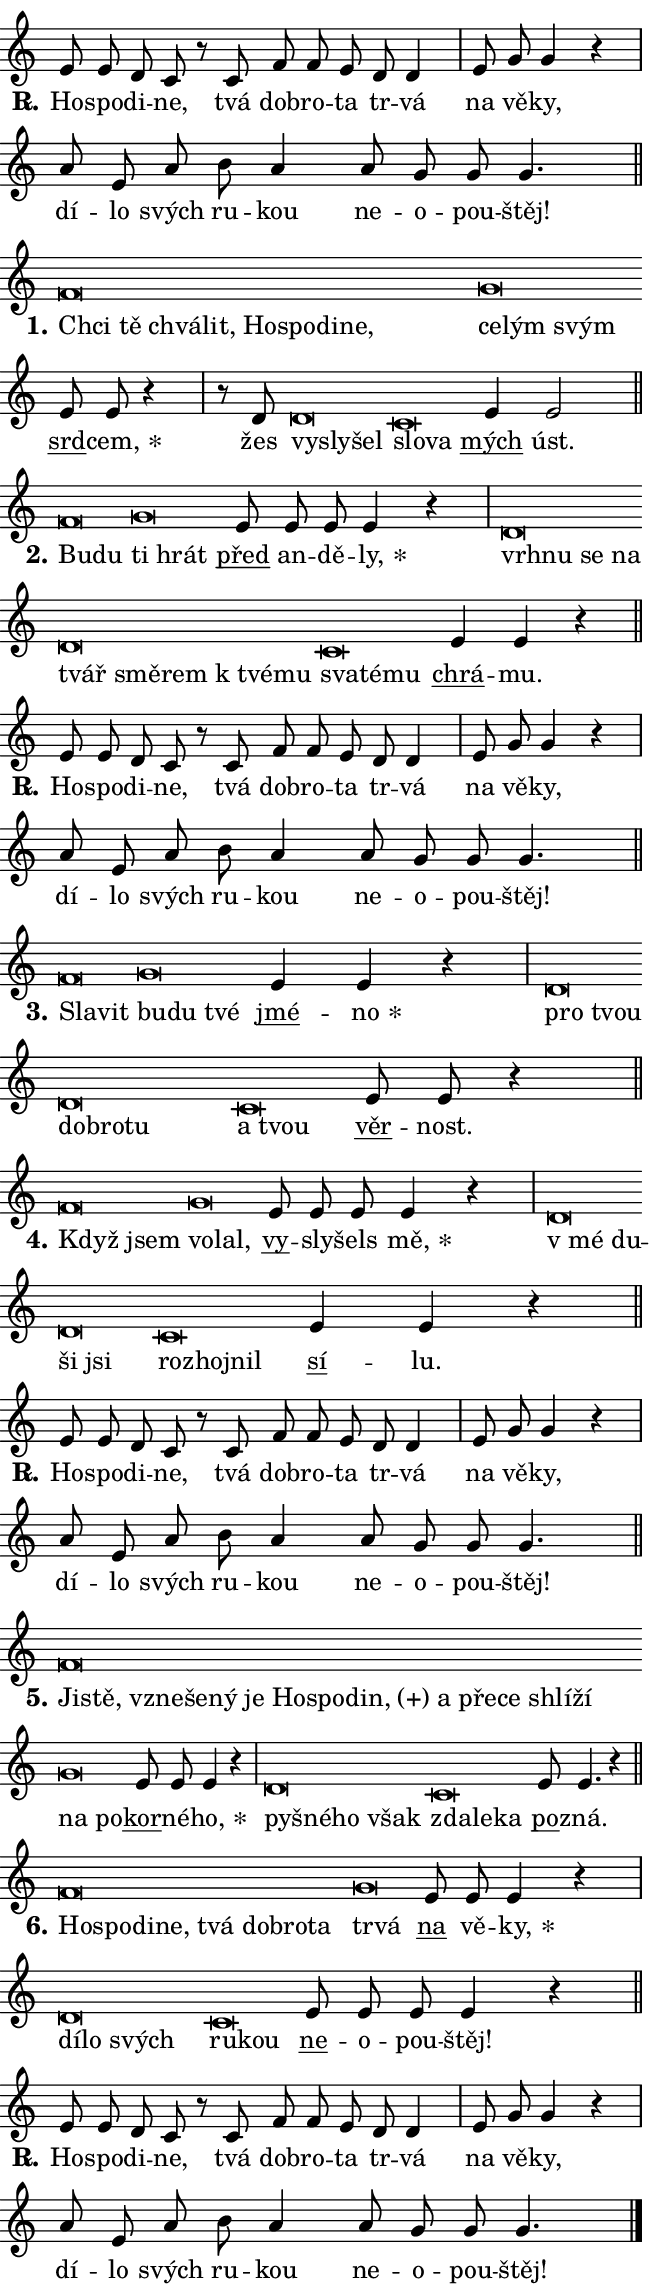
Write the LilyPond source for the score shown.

\version "2.24.0"
\header { tagline = "" }
\paper {
  indent = 0\cm
  top-margin = 0\cm
  right-margin = 0.13\cm % to fit lyric hyphens
  bottom-margin = 0\cm
  left-margin = 0\cm
  paper-width = 11\cm
  page-breaking = #ly:one-page-breaking
  system-system-spacing.basic-distance = #11
  score-system-spacing.basic-distance = #11
  ragged-last = ##f
}


%% Author: Thomas Morley
%% https://lists.gnu.org/archive/html/lilypond-user/2020-05/msg00002.html
#(define (line-position grob)
"Returns position of @var[grob} in current system:
   @code{'start}, if at first time-step
   @code{'end}, if at last time-step
   @code{'middle} otherwise
"
  (let* ((col (ly:item-get-column grob))
         (ln (ly:grob-object col 'left-neighbor))
         (rn (ly:grob-object col 'right-neighbor))
         (col-to-check-left (if (ly:grob? ln) ln col))
         (col-to-check-right (if (ly:grob? rn) rn col))
         (break-dir-left
           (and
             (ly:grob-property col-to-check-left 'non-musical #f)
             (ly:item-break-dir col-to-check-left)))
         (break-dir-right
           (and
             (ly:grob-property col-to-check-right 'non-musical #f)
             (ly:item-break-dir col-to-check-right))))
        (cond ((eqv? 1 break-dir-left) 'start)
              ((eqv? -1 break-dir-right) 'end)
              (else 'middle))))

#(define (tranparent-at-line-position vctor)
  (lambda (grob)
  "Relying on @code{line-position} select the relevant enry from @var{vctor}.
Used to determine transparency,"
    (case (line-position grob)
      ((end) (not (vector-ref vctor 0)))
      ((middle) (not (vector-ref vctor 1)))
      ((start) (not (vector-ref vctor 2))))))

noteHeadBreakVisibility =
#(define-music-function (break-visibility)(vector?)
"Makes @code{NoteHead}s transparent relying on @var{break-visibility}"
#{
  \override NoteHead.transparent =
    #(tranparent-at-line-position break-visibility)
#})

#(define delete-ledgers-for-transparent-note-heads
  (lambda (grob)
    "Reads whether a @code{NoteHead} is transparent.
If so this @code{NoteHead} is removed from @code{'note-heads} from
@var{grob}, which is supposed to be @code{LedgerLineSpanner}.
As a result ledgers are not printed for this @code{NoteHead}"
    (let* ((nhds-array (ly:grob-object grob 'note-heads))
           (nhds-list
             (if (ly:grob-array? nhds-array)
                 (ly:grob-array->list nhds-array)
                 '()))
           ;; Relies on the transparent-property being done before
           ;; Staff.LedgerLineSpanner.after-line-breaking is executed.
           ;; This is fragile ...
           (to-keep
             (remove
               (lambda (nhd)
                 (ly:grob-property nhd 'transparent #f))
               nhds-list)))
      ;; TODO find a better method to iterate over grob-arrays, similiar
      ;; to filter/remove etc for lists
      ;; For now rebuilt from scratch
      (set! (ly:grob-object grob 'note-heads)  '())
      (for-each
        (lambda (nhd)
          (ly:pointer-group-interface::add-grob grob 'note-heads nhd))
        to-keep))))

squashNotes = {
  \override NoteHead.X-extent = #'(-0.2 . 0.2)
  \override NoteHead.Y-extent = #'(-0.75 . 0)
  \override NoteHead.stencil =
    #(lambda (grob)
       (let ((pos (ly:grob-property grob 'staff-position)))
         (begin
           (if (< pos -7) (display "ERROR: Lower brevis then expected\n") (display ""))
           (if (<= pos -6) ly:text-interface::print ly:note-head::print))))
}
unSquashNotes = {
  \revert NoteHead.X-extent
  \revert NoteHead.Y-extent
  \revert NoteHead.stencil
}

hideNotes = \noteHeadBreakVisibility #begin-of-line-visible
unHideNotes = \noteHeadBreakVisibility #all-visible

% work-around for resetting accidentals
% https://lilypond.org/doc/v2.23/Documentation/notation/displaying-rhythms#unmetered-music
cadenzaMeasure = {
  \cadenzaOff
  \partial 1024 s1024
  \cadenzaOn
}

#(define-markup-command (accent layout props text) (markup?)
  "Underline accented syllable"
  (interpret-markup layout props
    #{\markup \override #'(offset . 4.3) \underline { #text }#}))

responsum = \markup \concat {
  "R" \hspace #-1.05 \path #0.1 #'((moveto 0 0.07) (lineto 0.9 0.8)) \hspace #0.05 "."
}

spaceSize = #0.6828661417322834 % exact space size for TeX Gyre Schola

\layout {
  \context {
    \Staff
    \remove "Time_signature_engraver"
    \override LedgerLineSpanner.after-line-breaking = #delete-ledgers-for-transparent-note-heads
  }
  \context {
    \Lyrics {
      \override LyricSpace.minimum-distance = \spaceSize
      \override LyricText.font-name = #"TeX Gyre Schola"
      \override LyricText.font-size = 1
      \override StanzaNumber.font-name = #"TeX Gyre Schola Bold"
      \override StanzaNumber.font-size = 1
    }
  }
  \context {
    \Score 
    \override NoteHead.text =
      #(lambda (grob) 
        (let ((pos (ly:grob-property grob 'staff-position)))
          #{\markup {
            \combine
              \halign #-0.55 \raise #(if (= pos -6) 0 0.5) \override #'(thickness . 2) \draw-line #'(3.2 . 0)
              \musicglyph "noteheads.sM1"
          }#}))
  }
}

% magnetic-lyrics.ily
%
%   written by
%     Jean Abou Samra <jean@abou-samra.fr>
%     Werner Lemberg <wl@gnu.org>
%
%   adapted by
%     Jiri Hon <jiri.hon@gmail.com>
%
% Version 2022-Apr-15

% https://www.mail-archive.com/lilypond-user@gnu.org/msg149350.html

#(define (Left_hyphen_pointer_engraver context)
   "Collect syllable-hyphen-syllable occurrences in lyrics and store
them in properties.  This engraver only looks to the left.  For
example, if the lyrics input is @code{foo -- bar}, it does the
following.

@itemize @bullet
@item
Set the @code{text} property of the @code{LyricHyphen} grob between
@q{foo} and @q{bar} to @code{foo}.

@item
Set the @code{left-hyphen} property of the @code{LyricText} grob with
text @q{foo} to the @code{LyricHyphen} grob between @q{foo} and
@q{bar}.
@end itemize

Use this auxiliary engraver in combination with the
@code{lyric-@/text::@/apply-@/magnetic-@/offset!} hook."
   (let ((hyphen #f)
         (text #f))
     (make-engraver
      (acknowledgers
       ((lyric-syllable-interface engraver grob source-engraver)
        (set! text grob)))
      (end-acknowledgers
       ((lyric-hyphen-interface engraver grob source-engraver)
        ;(when (not (grob::has-interface grob 'lyric-space-interface))
          (set! hyphen grob)));)
      ((stop-translation-timestep engraver)
       (when (and text hyphen)
         (ly:grob-set-object! text 'left-hyphen hyphen))
       (set! text #f)
       (set! hyphen #f)))))

#(define (lyric-text::apply-magnetic-offset! grob)
   "If the space between two syllables is less than the value in
property @code{LyricText@/.details@/.squash-threshold}, move the right
syllable to the left so that it gets concatenated with the left
syllable.

Use this function as a hook for
@code{LyricText@/.after-@/line-@/breaking} if the
@code{Left_@/hyphen_@/pointer_@/engraver} is active."
   (let ((hyphen (ly:grob-object grob 'left-hyphen #f)))
     (when hyphen
       (let ((left-text (ly:spanner-bound hyphen LEFT)))
         (when (grob::has-interface left-text 'lyric-syllable-interface)
           (let* ((common (ly:grob-common-refpoint grob left-text X))
                  (this-x-ext (ly:grob-extent grob common X))
                  (left-x-ext
                   (begin
                     ;; Trigger magnetism for left-text.
                     (ly:grob-property left-text 'after-line-breaking)
                     (ly:grob-extent left-text common X)))
                  ;; `delta` is the gap width between two syllables.
                  (delta (- (interval-start this-x-ext)
                            (interval-end left-x-ext)))
                  (details (ly:grob-property grob 'details))
                  (threshold (assoc-get 'squash-threshold details 0.2)))
             (when (< delta threshold)
               (let* (;; We have to manipulate the input text so that
                      ;; ligatures crossing syllable boundaries are not
                      ;; disabled.  For languages based on the Latin
                      ;; script this is essentially a beautification.
                      ;; However, for non-Western scripts it can be a
                      ;; necessity.
                      (lt (ly:grob-property left-text 'text))
                      (rt (ly:grob-property grob 'text))
                      (is-space (grob::has-interface hyphen 'lyric-space-interface))
                      (space (if is-space " " ""))
                      (extra-delta (if is-space spaceSize 0))
                      ;; Append new syllable.
                      (ltrt-space (if (and (string? lt) (string? rt))
                                (string-append lt space rt)
                                (make-concat-markup (list lt space rt))))
                      ;; Right-align `ltrt` to the right side.
                      (ltrt-space-markup (grob-interpret-markup
                               grob
                               (make-translate-markup
                                (cons (interval-length this-x-ext) 0)
                                (make-right-align-markup ltrt-space)))))
                 (begin
                   ;; Don't print `left-text`.
                   (ly:grob-set-property! left-text 'stencil #f)
                   ;; Set text and stencil (which holds all collected
                   ;; syllables so far) and shift it to the left.
                   (ly:grob-set-property! grob 'text ltrt-space)
                   (ly:grob-set-property! grob 'stencil ltrt-space-markup)
                   (ly:grob-translate-axis! grob (- (- delta extra-delta)) X))))))))))


#(define (lyric-hyphen::displace-bounds-first grob)
   ;; Make very sure this callback isn't triggered too early.
   (let ((left (ly:spanner-bound grob LEFT))
         (right (ly:spanner-bound grob RIGHT)))
     (ly:grob-property left 'after-line-breaking)
     (ly:grob-property right 'after-line-breaking)
     (ly:lyric-hyphen::print grob)))

squashThreshold = #0.4

\layout {
  \context {
    \Lyrics
    \consists #Left_hyphen_pointer_engraver
    \override LyricText.after-line-breaking =
      #lyric-text::apply-magnetic-offset!
    \override LyricHyphen.stencil = #lyric-hyphen::displace-bounds-first
    \override LyricText.details.squash-threshold = \squashThreshold
    \override LyricHyphen.minimum-distance = 0
    \override LyricHyphen.minimum-length = \squashThreshold
  }
}

squashText = \override LyricText.details.squash-threshold = 9999
unSquashText = \override LyricText.details.squash-threshold = \squashThreshold

leftText = \override LyricText.self-alignment-X = #LEFT
unLeftText = \revert LyricText.self-alignment-X

starOffset = #(lambda (grob) 
                (let ((x_offset (ly:self-alignment-interface::aligned-on-x-parent grob)))
                  (if (= x_offset 0) 0 (+ x_offset 1.2))))

star = #(define-music-function (syllable)(string?)
"Append star separator at the end of a syllable"
#{
  \once \override LyricText.X-offset = #starOffset
  \lyricmode { \markup {
    #syllable
    \override #'((font-name . "TeX Gyre Schola Bold")) \hspace #0.2 \lower #0.65 \larger "*"
  } }
#})

starAccent = #(define-music-function (syllable)(string?)
"Append star separator at the end of a syllable and make accent"
#{
  \once \override LyricText.X-offset = #starOffset
  \lyricmode { \markup {
    \accent #syllable
    \override #'((font-name . "TeX Gyre Schola Bold")) \hspace #0.2 \lower #0.65 \larger "*"
  } }
#})

breath = #(define-music-function (syllable)(string?)
"Append breathing indicator at the end of a syllable"
#{
  \lyricmode { \markup { #syllable "+" } }
#})

optionalBreath = #(define-music-function (syllable)(string?)
"Append optional breathing indicator at the end of a syllable"
#{
  \lyricmode { \markup { #syllable "(+)" } }
#})


\score {
    <<
        \new Voice = "melody" { \cadenzaOn \key c \major \relative { e'8 e d c r c \bar "" f f e \bar "" d d4 \cadenzaMeasure \bar "|" e8 g g4 r \cadenzaMeasure \bar "|" a8 e a \bar "" b a4 \bar "" a8 g g g4. \cadenzaMeasure \bar "||" \break } }
        \new Lyrics \lyricsto "melody" { \lyricmode { \set stanza = \responsum
Ho -- spo -- di -- ne, tvá dob -- ro -- ta tr -- vá na vě -- ky, dí -- lo svých ru -- kou ne -- o -- pou -- štěj! } }
    >>
    \layout {}
}

\score {
    <<
        \new Voice = "melody" { \cadenzaOn \key c \major \relative { \squashNotes f'\breve*1/16 \hideNotes \breve*1/16 \bar "" \breve*1/16 \bar "" \breve*1/16 \bar "" \breve*1/16 \bar "" \breve*1/16 \bar "" \breve*1/16 \breve*1/16 \bar "" \unHideNotes \unSquashNotes \squashNotes g\breve*1/16 \hideNotes \breve*1/16 \breve*1/16 \bar "" \unHideNotes \unSquashNotes \bar "" e8 e r4 \cadenzaMeasure \bar "|" r8 d8 \squashNotes d\breve*1/16 \hideNotes \breve*1/16 \breve*1/16 \bar "" \unHideNotes \unSquashNotes \squashNotes c\breve*1/16 \hideNotes \breve*1/16 \bar "" \unHideNotes \unSquashNotes \bar "" e4 e2 \cadenzaMeasure \bar "||" \break } }
        \new Lyrics \lyricsto "melody" { \lyricmode { \set stanza = "1."
\leftText Chci \squashText tě chvá -- lit, Ho -- spo -- di -- ne, \unSquashText ce -- \squashText lým svým \unLeftText \unSquashText \markup \accent srd -- \star cem, žes \leftText vy -- \squashText sly -- šel \unSquashText slo -- \squashText va \unLeftText \unSquashText \markup \accent mých úst. } }
    >>
    \layout {}
}

\score {
    <<
        \new Voice = "melody" { \cadenzaOn \key c \major \relative { \squashNotes f'\breve*1/16 \hideNotes \breve*1/16 \bar "" \unHideNotes \unSquashNotes \squashNotes g\breve*1/16 \hideNotes \breve*1/16 \bar "" \unHideNotes \unSquashNotes \bar "" e8 e e e4 r \cadenzaMeasure \bar "|" \squashNotes d\breve*1/16 \hideNotes \breve*1/16 \bar "" \breve*1/16 \bar "" \breve*1/16 \bar "" \breve*1/16 \bar "" \breve*1/16 \bar "" \breve*1/16 \bar "" \breve*1/16 \breve*1/16 \bar "" \unHideNotes \unSquashNotes \squashNotes c\breve*1/16 \hideNotes \breve*1/16 \breve*1/16 \bar "" \unHideNotes \unSquashNotes \bar "" e4 e r \cadenzaMeasure \bar "||" \break } }
        \new Lyrics \lyricsto "melody" { \lyricmode { \set stanza = "2."
\leftText Bu -- \squashText du \unSquashText ti \squashText hrát \unLeftText \unSquashText \markup \accent před an -- dě -- \star ly, \leftText vrh -- \squashText nu se na tvář smě -- rem "k tvé" -- mu \unSquashText sva -- \squashText té -- mu \unLeftText \unSquashText \markup \accent chrá -- mu. } }
    >>
    \layout {}
}

\score {
    <<
        \new Voice = "melody" { \cadenzaOn \key c \major \relative { e'8 e d c r c \bar "" f f e \bar "" d d4 \cadenzaMeasure \bar "|" e8 g g4 r \cadenzaMeasure \bar "|" a8 e a \bar "" b a4 \bar "" a8 g g g4. \cadenzaMeasure \bar "||" \break } }
        \new Lyrics \lyricsto "melody" { \lyricmode { \set stanza = \responsum
Ho -- spo -- di -- ne, tvá dob -- ro -- ta tr -- vá na vě -- ky, dí -- lo svých ru -- kou ne -- o -- pou -- štěj! } }
    >>
    \layout {}
}

\score {
    <<
        \new Voice = "melody" { \cadenzaOn \key c \major \relative { \squashNotes f'\breve*1/16 \hideNotes \breve*1/16 \bar "" \unHideNotes \unSquashNotes \squashNotes g\breve*1/16 \hideNotes \breve*1/16 \breve*1/16 \bar "" \unHideNotes \unSquashNotes \bar "" e4 e r \cadenzaMeasure \bar "|" \squashNotes d\breve*1/16 \hideNotes \breve*1/16 \bar "" \breve*1/16 \bar "" \breve*1/16 \breve*1/16 \bar "" \unHideNotes \unSquashNotes \squashNotes c\breve*1/16 \hideNotes \breve*1/16 \bar "" \unHideNotes \unSquashNotes \bar "" e8 e r4 \cadenzaMeasure \bar "||" \break } }
        \new Lyrics \lyricsto "melody" { \lyricmode { \set stanza = "3."
\leftText Sla -- \squashText vit \unSquashText bu -- \squashText du tvé \unLeftText \unSquashText \markup \accent jmé -- \star no \leftText pro \squashText tvou dob -- ro -- tu \unSquashText a \squashText tvou \unLeftText \unSquashText \markup \accent věr -- nost. } }
    >>
    \layout {}
}

\score {
    <<
        \new Voice = "melody" { \cadenzaOn \key c \major \relative { \squashNotes f'\breve*1/16 \hideNotes \breve*1/16 \bar "" \unHideNotes \unSquashNotes \squashNotes g\breve*1/16 \hideNotes \breve*1/16 \bar "" \unHideNotes \unSquashNotes \bar "" e8 e e e4 r \cadenzaMeasure \bar "|" \squashNotes d\breve*1/16 \hideNotes \breve*1/16 \bar "" \breve*1/16 \breve*1/16 \bar "" \unHideNotes \unSquashNotes \squashNotes c\breve*1/16 \hideNotes \breve*1/16 \breve*1/16 \bar "" \unHideNotes \unSquashNotes \bar "" e4 e r \cadenzaMeasure \bar "||" \break } }
        \new Lyrics \lyricsto "melody" { \lyricmode { \set stanza = "4."
\leftText Když \squashText jsem \unSquashText vo -- \squashText lal, \unLeftText \unSquashText \markup \accent vy -- sly -- šels \star mě, \leftText "v mé" \squashText du -- ši jsi \unSquashText roz -- \squashText hoj -- nil \unLeftText \unSquashText \markup \accent sí -- lu. } }
    >>
    \layout {}
}

\score {
    <<
        \new Voice = "melody" { \cadenzaOn \key c \major \relative { e'8 e d c r c \bar "" f f e \bar "" d d4 \cadenzaMeasure \bar "|" e8 g g4 r \cadenzaMeasure \bar "|" a8 e a \bar "" b a4 \bar "" a8 g g g4. \cadenzaMeasure \bar "||" \break } }
        \new Lyrics \lyricsto "melody" { \lyricmode { \set stanza = \responsum
Ho -- spo -- di -- ne, tvá dob -- ro -- ta tr -- vá na vě -- ky, dí -- lo svých ru -- kou ne -- o -- pou -- štěj! } }
    >>
    \layout {}
}

\score {
    <<
        \new Voice = "melody" { \cadenzaOn \key c \major \relative { \squashNotes f'\breve*1/16 \hideNotes \breve*1/16 \bar "" \breve*1/16 \bar "" \breve*1/16 \bar "" \breve*1/16 \bar "" \breve*1/16 \bar "" \breve*1/16 \bar "" \breve*1/16 \bar "" \breve*1/16 \bar "" \breve*1/16 \bar "" \breve*1/16 \bar "" \breve*1/16 \bar "" \breve*1/16 \breve*1/16 \bar "" \unHideNotes \unSquashNotes \squashNotes g\breve*1/16 \hideNotes \breve*1/16 \bar "" \unHideNotes \unSquashNotes \bar "" e8 e e4 r \cadenzaMeasure \bar "|" \squashNotes d\breve*1/16 \hideNotes \breve*1/16 \bar "" \breve*1/16 \breve*1/16 \bar "" \unHideNotes \unSquashNotes \squashNotes c\breve*1/16 \hideNotes \breve*1/16 \breve*1/16 \bar "" \unHideNotes \unSquashNotes \bar "" e8 e4. r4 \cadenzaMeasure \bar "||" \break } }
        \new Lyrics \lyricsto "melody" { \lyricmode { \set stanza = "5."
\leftText Ji -- \squashText stě, vzne -- še -- ný je Ho -- spo -- \optionalBreath din, a pře -- ce shlí -- ží \unSquashText na \squashText po -- \unLeftText \unSquashText \markup \accent kor -- né -- \star ho, \leftText py -- \squashText šné -- ho však \unSquashText zda -- \squashText le -- ka \unLeftText \unSquashText \markup \accent po -- zná. } }
    >>
    \layout {}
}

\score {
    <<
        \new Voice = "melody" { \cadenzaOn \key c \major \relative { \squashNotes f'\breve*1/16 \hideNotes \breve*1/16 \bar "" \breve*1/16 \bar "" \breve*1/16 \bar "" \breve*1/16 \bar "" \breve*1/16 \bar "" \breve*1/16 \breve*1/16 \bar "" \unHideNotes \unSquashNotes \squashNotes g\breve*1/16 \hideNotes \breve*1/16 \bar "" \unHideNotes \unSquashNotes \bar "" e8 e e4 r \cadenzaMeasure \bar "|" \squashNotes d\breve*1/16 \hideNotes \breve*1/16 \breve*1/16 \bar "" \unHideNotes \unSquashNotes \squashNotes c\breve*1/16 \hideNotes \breve*1/16 \bar "" \unHideNotes \unSquashNotes \bar "" e8 e e e4 r \cadenzaMeasure \bar "||" \break } }
        \new Lyrics \lyricsto "melody" { \lyricmode { \set stanza = "6."
\leftText Ho -- \squashText spo -- di -- ne, tvá dob -- ro -- ta \unSquashText tr -- \squashText vá \unLeftText \unSquashText \markup \accent na vě -- \star ky, \leftText dí -- \squashText lo svých \unSquashText ru -- \squashText kou \unLeftText \unSquashText \markup \accent ne -- o -- pou -- štěj! } }
    >>
    \layout {}
}

\score {
    <<
        \new Voice = "melody" { \cadenzaOn \key c \major \relative { e'8 e d c r c \bar "" f f e \bar "" d d4 \cadenzaMeasure \bar "|" e8 g g4 r \cadenzaMeasure \bar "|" a8 e a \bar "" b a4 \bar "" a8 g g g4. \cadenzaMeasure \bar "||" \break } \bar "|." }
        \new Lyrics \lyricsto "melody" { \lyricmode { \set stanza = \responsum
Ho -- spo -- di -- ne, tvá dob -- ro -- ta tr -- vá na vě -- ky, dí -- lo svých ru -- kou ne -- o -- pou -- štěj! } }
    >>
    \layout {}
}
